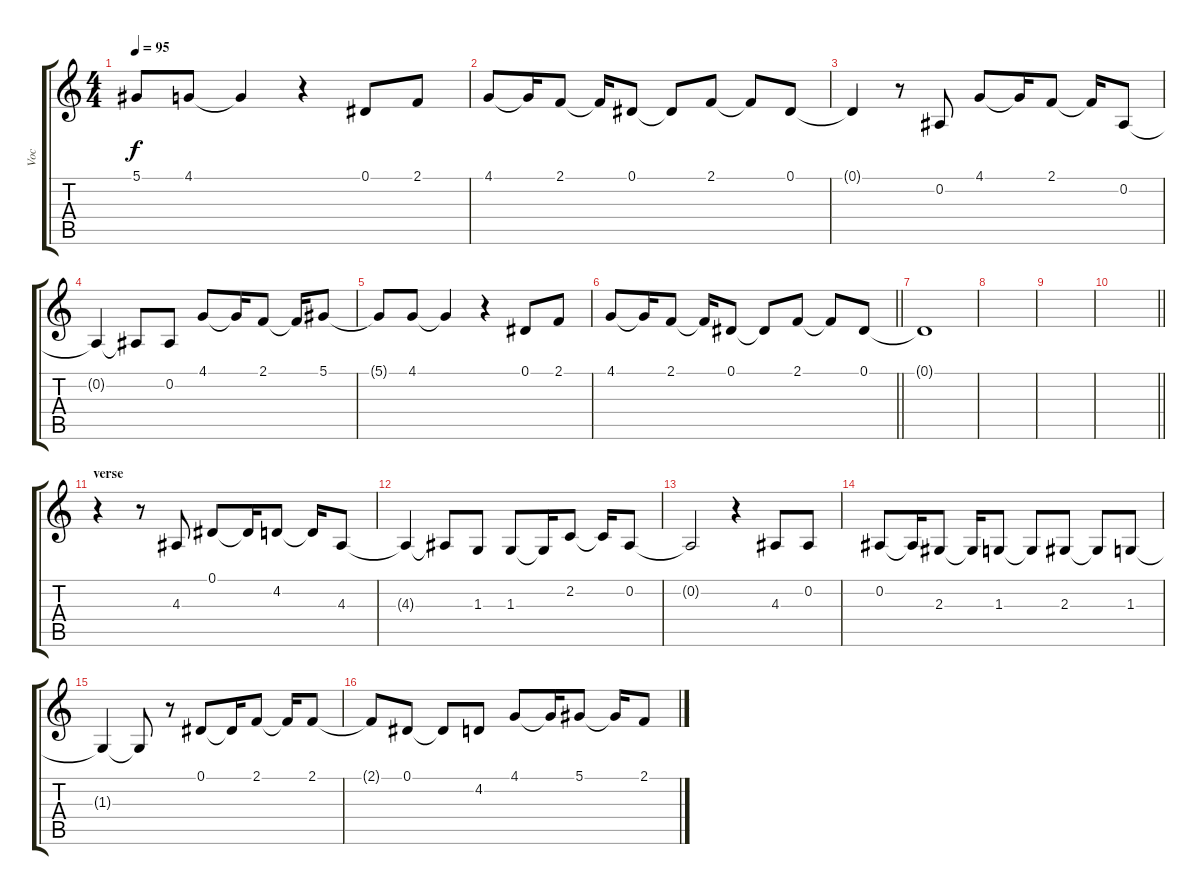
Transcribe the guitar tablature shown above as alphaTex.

\track ("Voc" "Voc") {instrument altosax}
\staff {score tabs}
\tuning (Eb4 Bb3 Gb3 Db3 Ab2 Eb2) {hide}
\ts (4 4)
\tempo 95
\clef g2
\ks c
5.1{t}.8{dy f} 4.1.8 4.1{t}.4 r.4 0.1.8 2.1.8 |
4.1.8 4.1{t}.16 2.1.8 2.1{t}.16 0.1.8 0.1{t}.8 2.1.8 2.1{t}.8 0.1.8 |
0.1{t}.4 r.8 0.2.8 4.1.8 4.1{t}.16 2.1.8 2.1{t}.16 0.2.8 |
0.2{t}.4 0.2{t}.8 0.2.8 4.1.8 4.1{t}.16 2.1.8 2.1{t}.16 5.1.8 |
5.1{t}.8 4.1.8 4.1{t}.4 r.4 0.1.8 2.1.8 |
\barLineRight lightlight
4.1.8 4.1{t}.16 2.1.8 2.1{t}.16 0.1.8 0.1{t}.8 2.1.8 2.1{t}.8 0.1.8 |
\section ("" "")
0.1{t}.1 |
|
|
\barLineRight lightlight
|
\section ("" "verse")
r.4 r.8 4.3.8 0.1.8 0.1{t}.16 4.2.8 4.2{t}.16 4.3.8 |
4.3{t}.4 4.3{t}.8 1.3.8 1.3.8 1.3{t}.16 2.2.8 2.2{t}.16 0.2.8 |
0.2{t}.2 r.4 4.3.8 0.2.8 |
0.2.8 0.2{t}.16 2.3.8 2.3{t}.16 1.3.8 1.3{t}.8 2.3.8 2.3{t}.8 1.3.8 |
1.3{t}.4 1.3{t}.8 r.8 0.1.8 0.1{t}.16 2.1.8 2.1{t}.16 2.1.8 |
2.1{t}.8 0.1.8 0.1{t}.8 4.2.8 4.1.8 4.1{t}.16 5.1.8 5.1{t}.16 2.1.8
